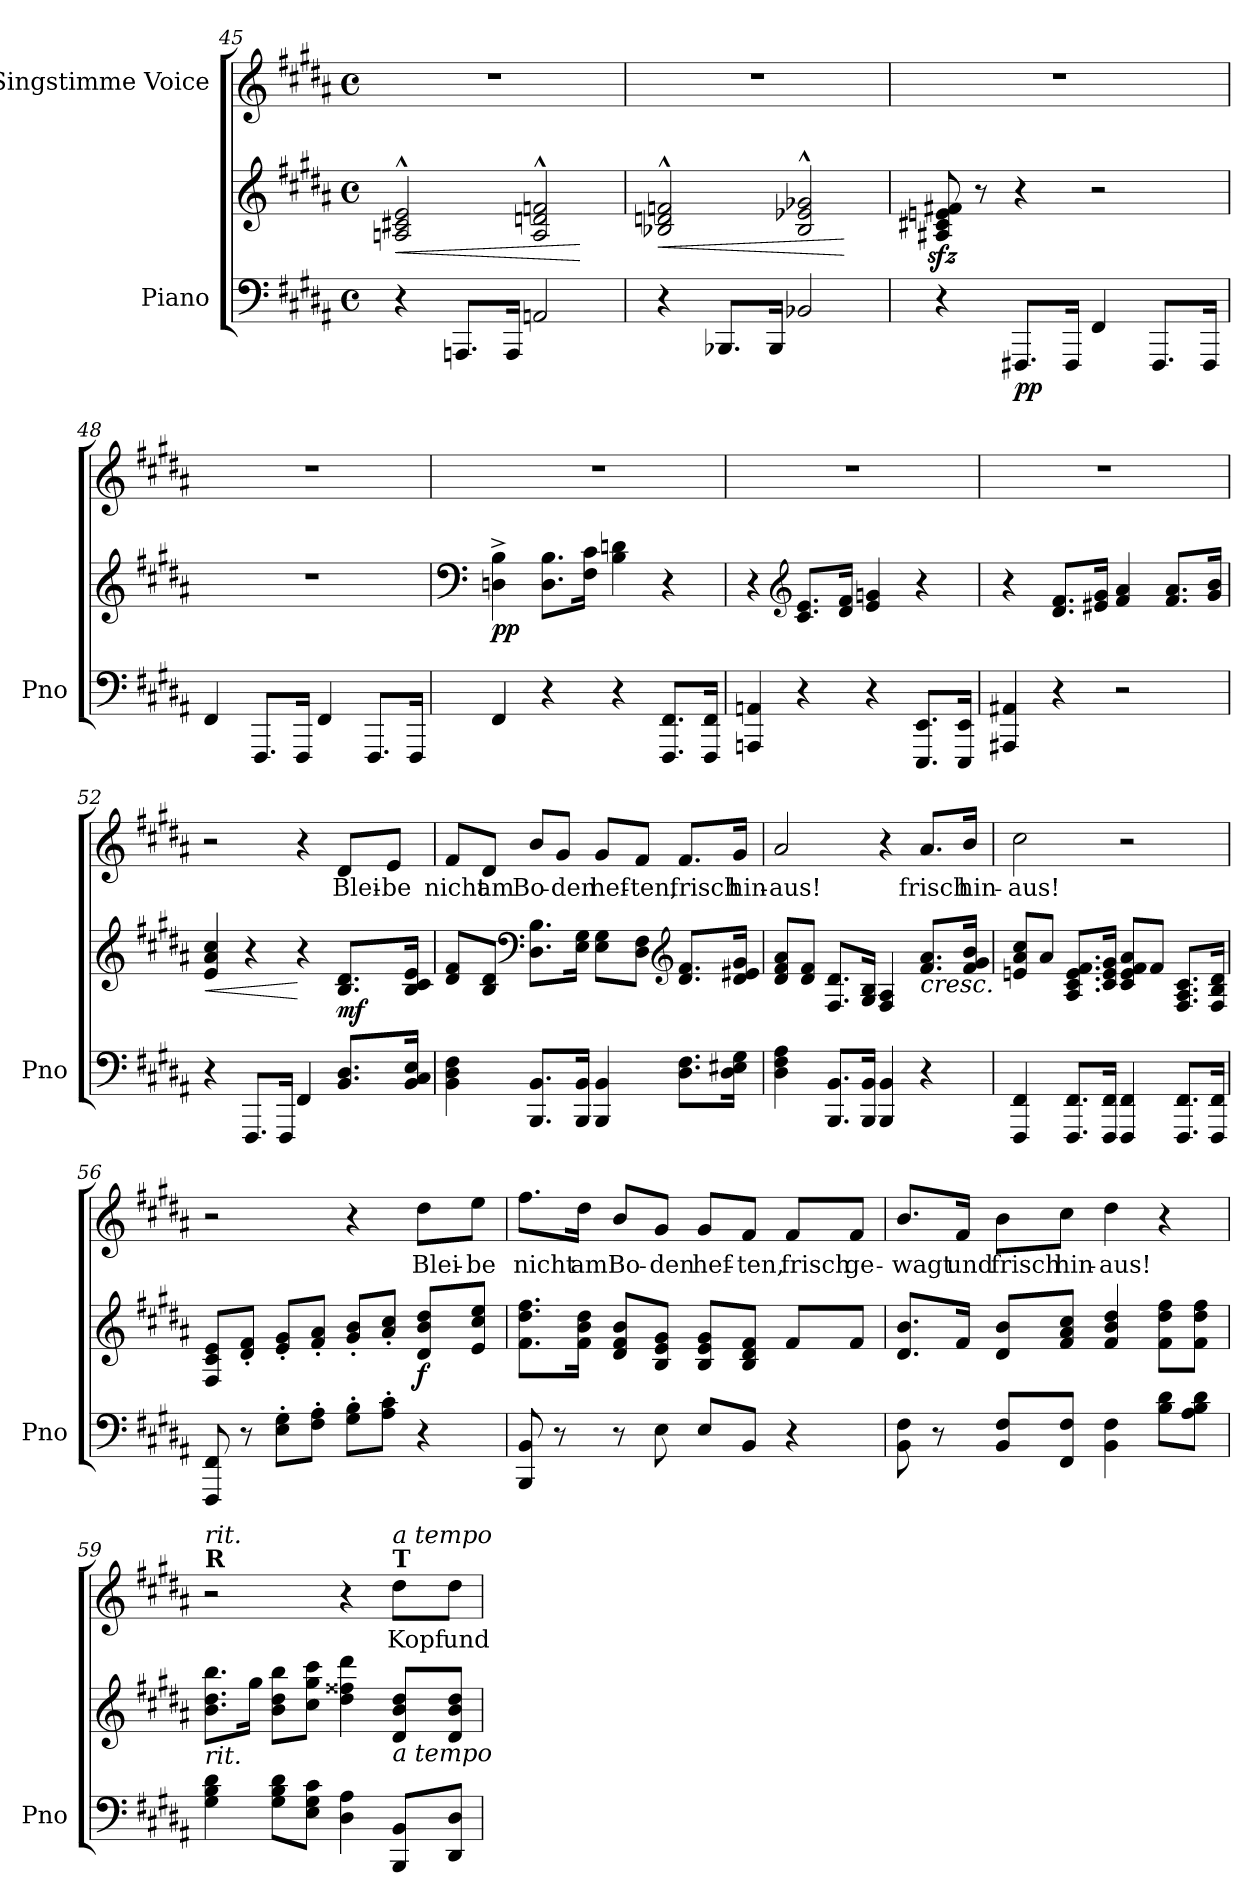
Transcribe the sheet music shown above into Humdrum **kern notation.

**kern	**kern	**dynam	**kern	**text
*part2	*part2	*part2	*part1	*part1
*staff3	*staff2	*staff2/3	*staff1	*staff1
*I"Piano	*	*	*I"Singstimme Voice	*
*I'Pno	*	*	*	*
*clefF4	*clefG2	*	*clefG2	*
*k[f#c#g#d#a#]	*k[f#c#g#d#a#]	*	*k[f#c#g#d#a#]	*
*M4/4	*M4/4	*	*M4/4	*
*met(c)	*met(c)	*	*met(c)	*
=45	=45	=45	=45	=45
!	!	!LO:HP:b	!	!
4r	2An/^^ 2c#X/^^ 2e/^^	<	1r	.
8.AAAn/L	.	.	.	.
16AAA/Jk	.	.	.	.
2AAn/	2A/^^ 2dn/^^ 2fn/^^	.	.	.
.	.	[	.	.
=46	=46	=46	=46	=46
!	!	!LO:HP:b	!	!
4r	2B-X/^^ 2dn/^^ 2fn/^^	<	1r	.
8.BBB-X/L	.	.	.	.
16BBB-/Jk	.	.	.	.
2BB-X/	2B-/^^ 2e-X/^^ 2g-X/^^	.	.	.
.	.	[	.	.
=47	=47	=47	=47	=47
4r	8A#X/zz< 8c#X/zz< 8en/zz< 8f#X/zz<	.	1r	.
.	8r	.	.	.
!	!	!LO:DY:b=2	!	!
8.FFF#X/L	4r	pp	.	.
16FFF#/Jk	.	.	.	.
4FF#/	2r	.	.	.
8.FFF#/L	.	.	.	.
16FFF#/Jk	.	.	.	.
=48	=48	=48	=48	=48
4FF#/	1r	.	1r	.
8.FFF#/L	.	.	.	.
16FFF#/Jk	.	.	.	.
4FF#/	.	.	.	.
8.FFF#/L	.	.	.	.
16FFF#/Jk	.	.	.	.
!!LO:LB:g=z
=49	=49	=49	=49	=49
*	*clefF4	*	*	*
!	!	!LO:DY:b	!	!
4FF#/	4Dn\^ 4B\^	pp	1r	.
4r	8.D\ 8.B\L	.	.	.
.	16F#\ 16c#\Jk	.	.	.
4r	4B\ 4dn\	.	.	.
8.FFF#/ 8.FF#/L	4r	.	.	.
16FFF#/ 16FF#/Jk	.	.	.	.
=50	=50	=50	=50	=50
4AAAn/ 4AAn/	4r	.	1r	.
*	*clefG2	*	*	*
4r	8.c#/ 8.e/L	.	.	.
.	16d#/ 16f#/Jk	.	.	.
4r	4e/ 4gn/	.	.	.
8.EEE/ 8.EE/L	4r	.	.	.
16EEE/ 16EE/Jk	.	.	.	.
=51	=51	=51	=51	=51
4AAA#X/ 4AA#X/	4r	.	1r	.
4r	8.d#/ 8.f#/L	.	.	.
.	16e#X/ 16g#/Jk	.	.	.
2r	4f#/ 4a#/	.	.	.
.	8.f#/ 8.a#/L	.	.	.
.	16g#/ 16b/Jk	.	.	.
=52	=52	=52	=52	=52
!	!	!LO:HP:b	!	!
4r	4e/ 4a#/ 4cc#/	<	2r	.
8.FFF#/L	4r	.	.	.
16FFF#/Jk	.	.	.	.
4FF#/	4r	[	4r	.
!	!	!LO:DY:b	!	!LO:LY:b
8.BB/ 8.D#/L	8.B/ 8.d#/L	mf	8d#/L	Blei-
!	!	!	!	!LO:LY:b
.	.	.	8e/J	-be
16BB/ 16C#/ 16E/Jk	16B/ 16c#/ 16e/Jk	.	.	.
!!LO:LB:g=z
=53	=53	=53	=53	=53
!	!	!	!	!LO:LY:b
4BB\ 4D#\ 4F#\	8d#/ 8f#/L	.	8f#/L	nicht
!	!	!	!	!LO:LY:b
.	8B/ 8d#/J	.	8d#/J	am
*	*clefF4	*	*	*
!	!	!	!	!LO:LY:b
8.BBB/ 8.BB/L	8.D#\ 8.B\L	.	8b/L	Bo-
!	!	!	!	!LO:LY:b
.	.	.	8g#/J	-den
16BBB/ 16BB/Jk	16E\ 16G#\Jk	.	.	.
!	!	!	!	!LO:LY:b
4BBB/ 4BB/	8E\ 8G#\L	.	8g#/L	hef-
!	!	!	!	!LO:LY:b
.	8D#\ 8F#\J	.	8f#/J	-ten,
*	*clefG2	*	*	*
!	!	!	!	!LO:LY:b
8.D#\ 8.F#\L	8.d#/ 8.f#/L	.	8.f#/L	frisch
!	!	!	!	!LO:LY:b
16D#\ 16E#X\ 16G#\Jk	16d#/ 16e#X/ 16g#/Jk	.	16g#/Jk	hin-
=54	=54	=54	=54	=54
!	!	!	!	!LO:LY:b
4D#\ 4F#\ 4A#\	8d#/ 8f#/ 8a#/L	.	2a#/	-aus!
.	8d#/ 8f#/J	.	.	.
8.BBB/ 8.BB/L	8.F#/ 8.d#/L	.	.	.
16BBB/ 16BB/Jk	16G#/ 16B/Jk	.	.	.
4BBB/ 4BB/	4F#/ 4A#/	.	4r	.
!	!LO:TX:b:i:t=cresc.	!	!	!
!	!	!	!	!LO:LY:b
4r	8.f#/ 8.a#/L	.	8.a#/L	frisch
!	!	!	!	!LO:LY:b
.	16f#/ 16g#/ 16b/Jk	.	16b/Jk	hin-
=55	=55	=55	=55	=55
!	!	!	!	!LO:LY:b
4FFF#/ 4FF#/	8en/ 8a#/ 8cc#/L	.	2cc#\	-aus!
.	8a#/J	.	.	.
8.FFF#/ 8.FF#/L	8.A#/ 8.c#/ 8.e/ 8.f#/L	.	.	.
16FFF#/ 16FF#/Jk	16c#/ 16e/ 16g#/Jk	.	.	.
4FFF#/ 4FF#/	8c#/ 8e/ 8f#/ 8a#/L	.	2r	.
.	8f#/J	.	.	.
8.FFF#/ 8.FF#/L	8.F#/ 8.A#/ 8.c#/L	.	.	.
16FFF#/ 16FF#/Jk	16F#/ 16B/ 16d#/Jk	.	.	.
=56	=56	=56	=56	=56
8FFF#/ 8FF#/	8F#/ 8c#/ 8e/L	.	2r	.
8r	8d#/' 8f#/'J	.	.	.
8E\' 8G#\'L	8e/' 8g#/'L	.	.	.
8F#\' 8A#\'J	8f#/' 8a#/'J	.	.	.
8G#\' 8B\'L	8g#/' 8b/'L	.	4r	.
8A#\' 8c#\'J	8a#/' 8cc#/'J	.	.	.
!	!	!LO:DY:b	!	!LO:LY:b
4r	8d#/ 8b/ 8dd#/L	f	8dd#\L	Blei-
!	!	!	!	!LO:LY:b
.	8e/ 8cc#/ 8ee/J	.	8ee\J	-be
!!LO:PB:g=z
=57	=57	=57	=57	=57
!	!	!	!	!LO:LY:b
8BBB/ 8BB/	8.f#\ 8.dd#\ 8.ff#\L	.	8.ff#\L	nicht
8r	.	.	.	.
!	!	!	!	!LO:LY:b
.	16f#\ 16b\ 16dd#\Jk	.	16dd#\Jk	am
!	!	!	!	!LO:LY:b
8r	8d#/ 8f#/ 8b/L	.	8b/L	Bo-
!	!	!	!	!LO:LY:b
8E\	8B/ 8e/ 8g#/J	.	8g#/J	-den
!	!	!	!	!LO:LY:b
8E/L	8B/ 8e/ 8g#/L	.	8g#/L	hef-
!	!	!	!	!LO:LY:b
8BB/J	8B/ 8d#/ 8f#/J	.	8f#/J	-ten,
!	!	!	!	!LO:LY:b
4r	8f#/L	.	8f#/L	frisch
!	!	!	!	!LO:LY:b
.	8f#/J	.	8f#/J	ge-
=58	=58	=58	=58	=58
!	!	!	!	!LO:LY:b
8BB\ 8F#\	8.d#/ 8.b/L	.	8.b/L	-wagt
8r	.	.	.	.
!	!	!	!	!LO:LY:b
.	16f#/Jk	.	16f#/Jk	und
!	!	!	!	!LO:LY:b
8BB/ 8F#/L	8d#/ 8b/L	.	8b\L	frisch
!	!	!	!	!LO:LY:b
8FF#/ 8F#/J	8f#/ 8a#/ 8cc#/J	.	8cc#\J	hin-
!	!	!	!	!LO:LY:b
4BB\ 4F#\	4f#/ 4b/ 4dd#/	.	4dd#\	-aus!
8B\ 8d#\L	8f#\ 8dd#\ 8ff#\L	.	4r	.
8A#\ 8B\ 8d#\J	8f#\ 8dd#\ 8ff#\J	.	.	.
=59	=59	=59	=59	=59
!	!	!	!LO:TX:a:B:t=R	!
!	!	!	!LO:TX:a:i:t=rit.	!
!	!LO:TX:b:i:t=rit.	!	!	!
4G#\ 4B\ 4d#\	8.b\ 8.dd#\ 8.bb\L	.	2r	.
.	16gg#\Jk	.	.	.
8G#\ 8B\ 8d#\L	8b\ 8dd#\ 8bb\L	.	.	.
8E\ 8G#\ 8c#\J	8cc#\ 8gg#\ 8ccc#\J	.	.	.
4D#\ 4A#\	4dd#\ 4ff##X\ 4ddd#\	.	4r	.
!	!	!	!LO:TX:a:B:t=T	!
!	!	!	!LO:TX:a:i:t=a tempo	!
!	!LO:TX:b:i:t=a tempo	!	!	!
!	!	!	!	!LO:LY:b
8BBB/ 8BB/L	8d#/ 8b/ 8dd#/L	.	8dd#\L	Kopf
!	!	!	!	!LO:LY:b
8DD#/ 8D#/J	8d#/ 8b/ 8dd#/J	.	8dd#\J	und
=	=	=	=	=
*-	*-	*-	*-	*-
